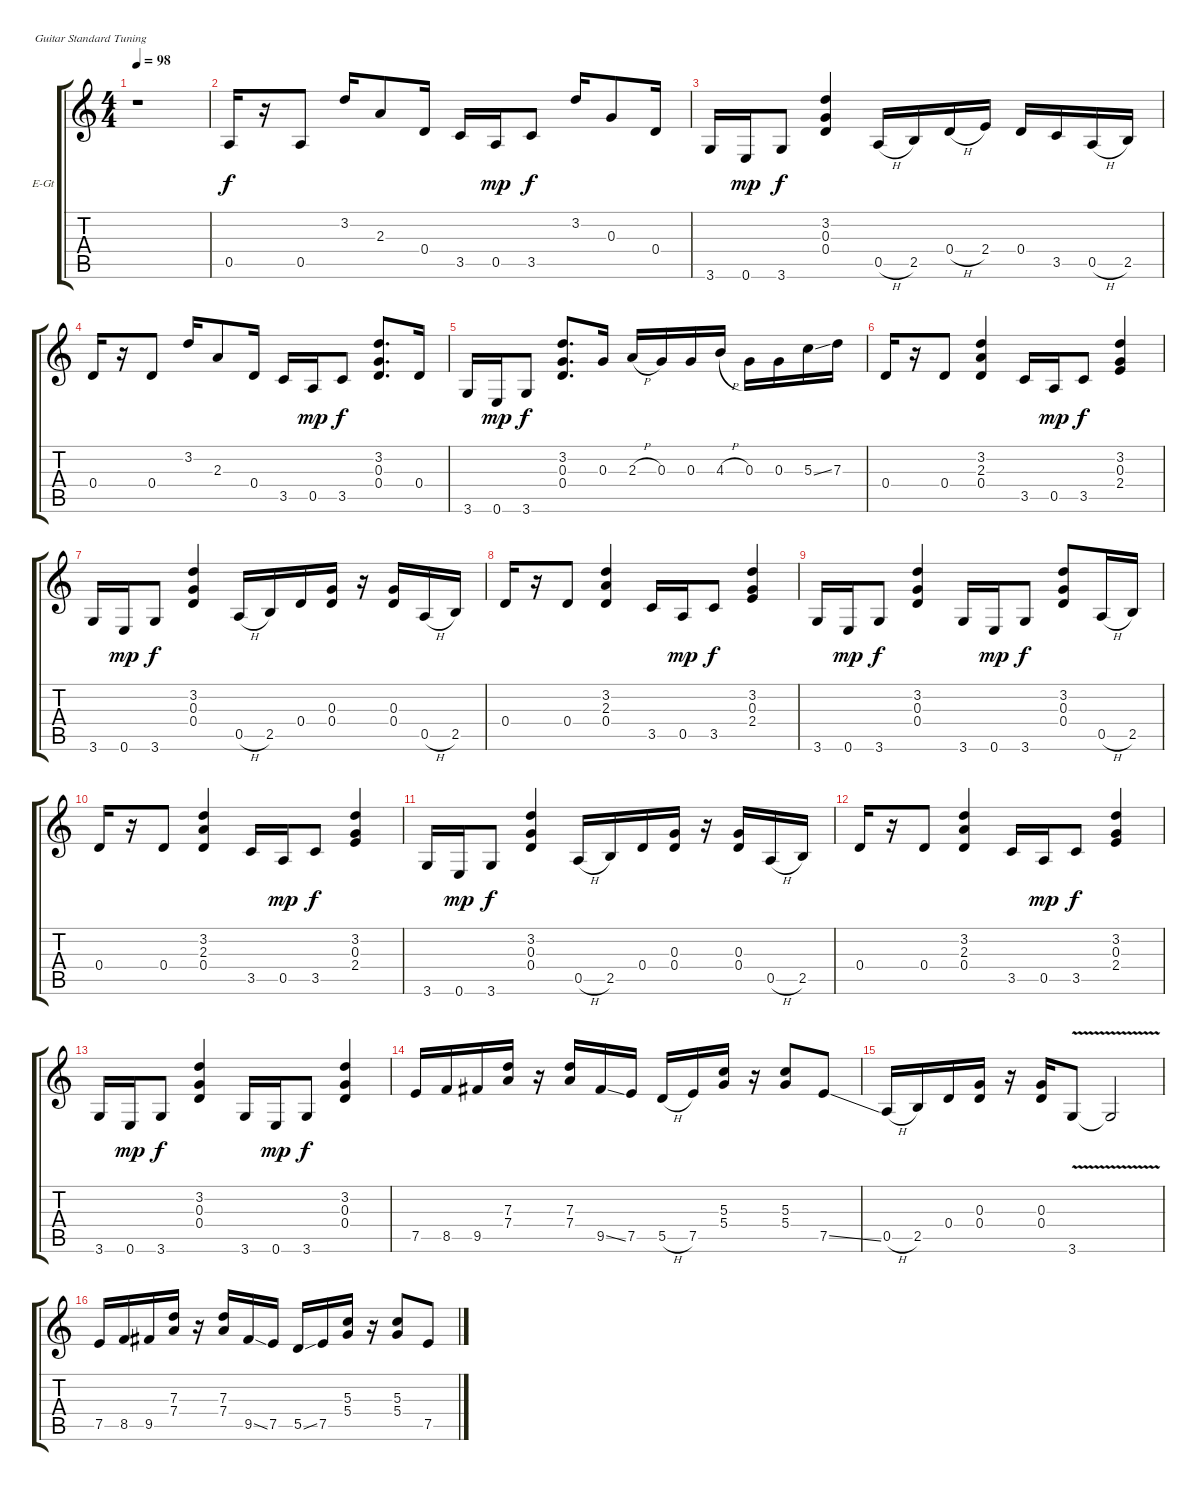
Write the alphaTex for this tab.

\bracketExtendMode groupsimilarinstruments
\firstSystemTrackNameOrientation horizontal
\otherSystemsTrackNameOrientation horizontal
\track ("Overdrive guitar" "E-Gt") {instrument overdrivenguitar}
\staff {score tabs}
\tuning (E4 B3 G3 D3 A2 E2)
\ts (4 4)
\tempo 98
\clef g2
\ks c
r.1{dy f instrument overdrivenguitar} |
0.5.16 r.16 0.5.8 3.2.16 2.3.8 0.4.16 3.5.16 0.5.16{dy mp} 3.5.8{dy f} 3.2.16 0.3.8 0.4.16 |
3.6.16 0.6.16{dy mp} 3.6.8{dy f} (3.2 0.3 0.4).4 0.5{h}.16 2.5.16 0.4{h}.16 2.4.16 0.4.16 3.5.16 0.5{h}.16 2.5.16 |
0.4.16 r.16 0.4.8 3.2.16 2.3.8 0.4.16 3.5.16 0.5.16{dy mp} 3.5.8{dy f} (3.2 0.3 0.4).8{d} 0.4.16 |
3.6.16 0.6.16{dy mp} 3.6.8{dy f} (3.2 0.3 0.4).8{d} 0.3.16 2.3{h}.16 0.3.16 0.3.16 4.3{h}.16 0.3.16 0.3.16 5.3{ss}.16 7.3.16 |
0.4.16 r.16 0.4.8 (3.2 2.3 0.4).4 3.5.16 0.5.16{dy mp} 3.5.8{dy f} (3.2 0.3 2.4).4 |
3.6.16 0.6.16{dy mp} 3.6.8{dy f} (3.2 0.3 0.4).4 0.5{h}.16 2.5.16 0.4.16 (0.3 0.4).16 r.16 (0.3 0.4).16 0.5{h}.16 2.5.16 |
0.4.16 r.16 0.4.8 (3.2 2.3 0.4).4 3.5.16 0.5.16{dy mp} 3.5.8{dy f} (3.2 0.3 2.4).4 |
3.6.16 0.6.16{dy mp} 3.6.8{dy f} (3.2 0.3 0.4).4 3.6.16 0.6.16{dy mp} 3.6.8{dy f} (3.2 0.3 0.4).8 0.5{h}.16 2.5.16 |
0.4.16 r.16 0.4.8 (3.2 2.3 0.4).4 3.5.16 0.5.16{dy mp} 3.5.8{dy f} (3.2 0.3 2.4).4 |
3.6.16 0.6.16{dy mp} 3.6.8{dy f} (3.2 0.3 0.4).4 0.5{h}.16 2.5.16 0.4.16 (0.3 0.4).16 r.16 (0.3 0.4).16 0.5{h}.16 2.5.16 |
0.4.16 r.16 0.4.8 (3.2 2.3 0.4).4 3.5.16 0.5.16{dy mp} 3.5.8{dy f} (3.2 0.3 2.4).4 |
3.6.16 0.6.16{dy mp} 3.6.8{dy f} (3.2 0.3 0.4).4 3.6.16 0.6.16{dy mp} 3.6.8{dy f} (3.2 0.3 0.4).4 |
7.5.16 8.5.16 9.5.16 (7.3 7.4).16 r.16 (7.3 7.4).16 9.5{ss}.16 7.5.16 5.5{h}.16 7.5.16 (5.3 5.4).16 r.16 (5.3 5.4).8 7.5{ss}.8 |
0.5{h}.16 2.5.16 0.4.16 (0.3 0.4).16 r.16 (0.3 0.4).16 3.6{v}.8 3.6{v t}.2 |
7.5.16 8.5.16 9.5.16 (7.3 7.4).16 r.16 (7.3 7.4).16 9.5{ss}.16 7.5.16 5.5{ss}.16 7.5.16 (5.3 5.4).16 r.16 (5.3 5.4).8 7.5{ss}.8
